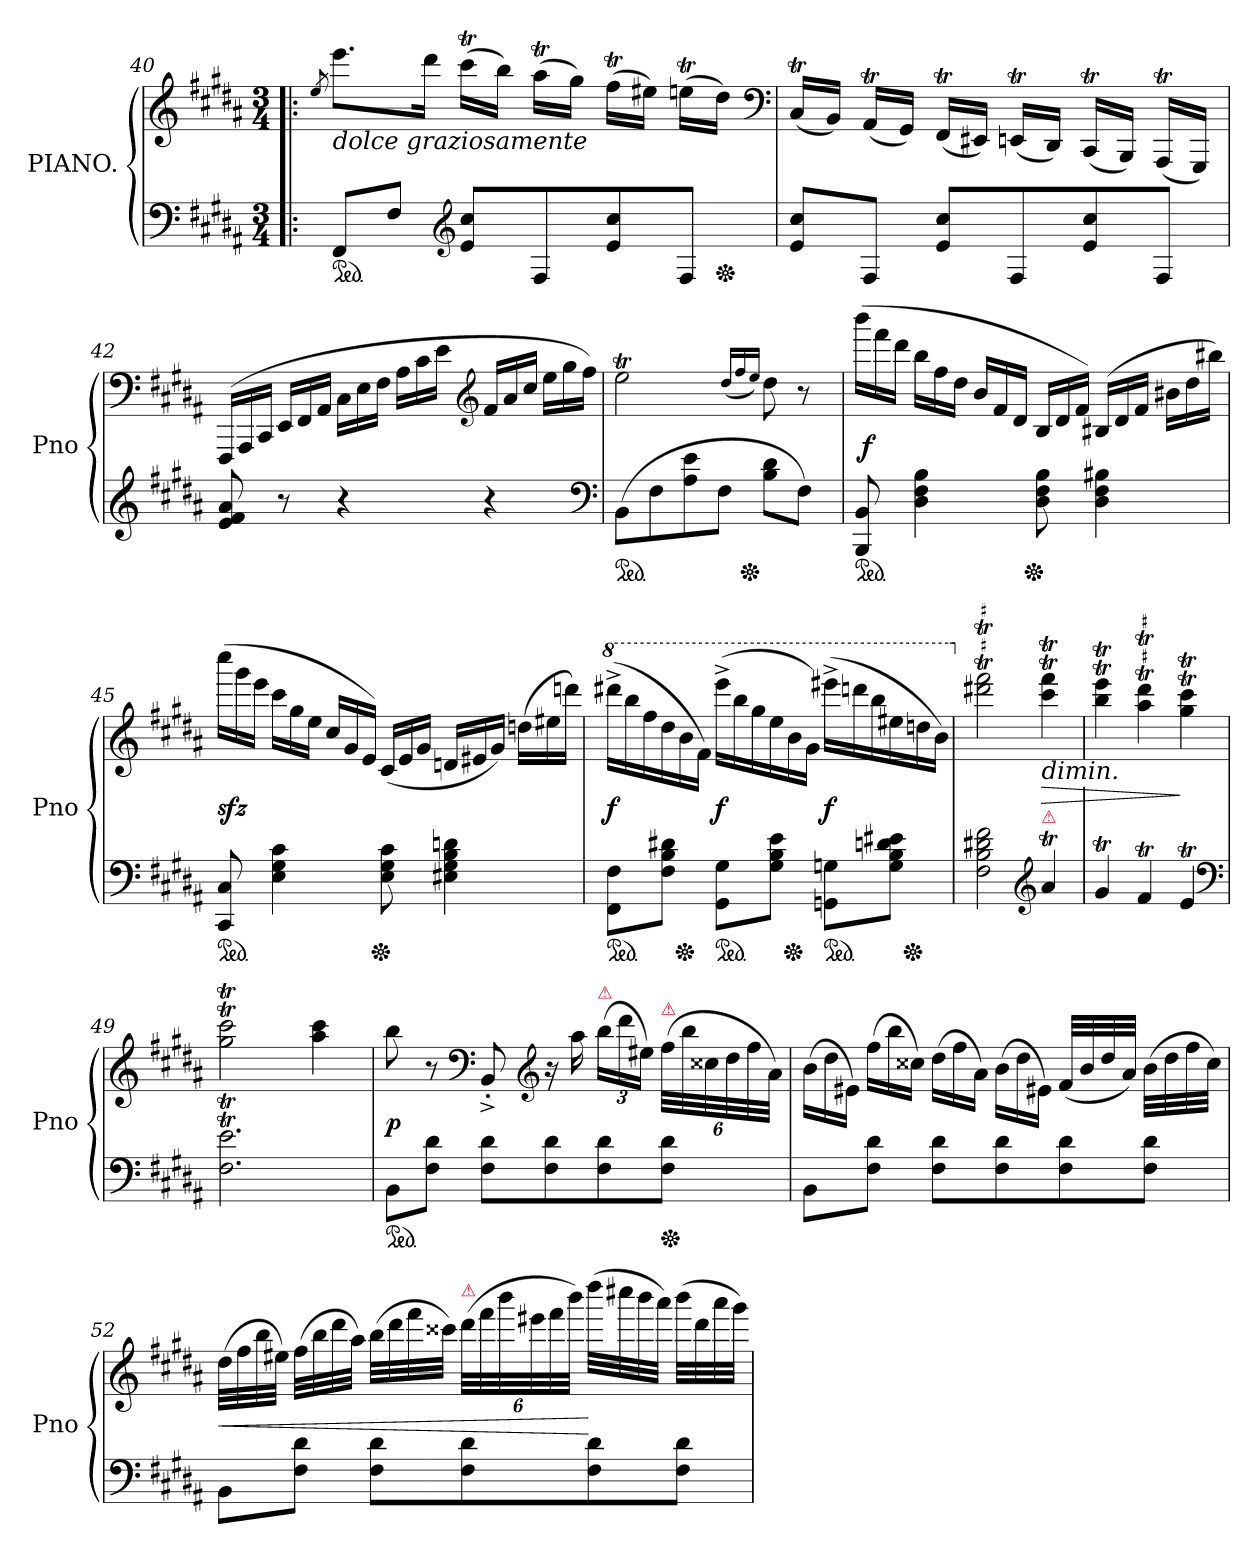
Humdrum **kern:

**kern	**kern	**dynam
*part1	*part1	*part1
*staff2	*staff1	*staff1/2
*I"PIANO.	*	*
*I'Pno	*	*
*clefF4	*clefG2	*
*k[f#c#g#d#a#]	*k[f#c#g#d#a#]	*
*M3/4	*M3/4	*
=40!|:	=40!|:	=40!|:
.	8qee/	.
!	!LO:TX:b:i:t=dolce graziosamente	!
*ped	*	*
8FF#/L	8.eeeL	.
8F#J	.	.
.	16ddd#Jk	.
*clefG2	*	*
8e/ 8cc#/L	(>16ccc#TLL	.
.	16bbJJ)	.
8F#	(>16aa#tLL	.
.	16gg#JJ)	.
8e 8cc#	(>16ff#TLL	.
.	16ee#XJJ)	.
8F#J	(>16eenTLL	.
*Xped	*	*
.	16dd#JJ)	.
*	*clefF4	*
=41	=41	=41
8e 8cc#L	(<16C#TLL	.
.	16BBJJ)	.
8F#J	(<16AA#tLL	.
.	16GG#JJ)	.
8e 8cc#L	(<16FF#TLL	.
.	16EE#XJJ)	.
8F#	(<16EEnTLL	.
.	16DD#JJ)	.
8e 8cc#	(<16CC#TLL	.
.	16BBBJJ)	.
8F#J	(<16AAA#tLL	.
.	16GGG#JJ)	.
=42	=42	=42
*	*Xtuplet	*
8e 8f# 8a#	(>24FFF#LL	.
.	24AAA#	.
.	24CC#JJ	.
8r	24EELL	.
.	24FF#	.
.	24AA#JJ	.
4r	24C#LL	.
.	24E	.
.	24F#JJ	.
.	24A#LL	.
.	24c#	.
.	24eJJ	.
*	*clefG2	*
4r	24f#LL	.
.	24a#	.
.	24cc#JJ	.
.	24eeLL	.
.	24gg#	.
.	24ff#JJ)	.
*clefF4	*	*
=43	=43	=43
*ped	*	*
*	*^	*
(>8BBL	2eeT	4..ryy	.
8F#	.	.	.
8A# 8e	.	.	.
8F#J	.	.	.
*Xped	*	*	*
.	.	4ryy	.
.	(<16qqdd#/LL	.	.
.	16qqff#/	.	.
.	16qqee/JJ)	.	.
8B 8d#L	8dd#	.	.
8F#J)	8r	.	.
.	.	16ryy	.
=44	=44	=44	=44
*ped	*	*	*
8BBB 8BB	(>24bbbLL	3ryy	.
!	!	!	!LO:DY:rj
.	24fff#	.	f
.	24ddd#JJ	.	.
4D# 4F# 4B	24bbLL	.	.
.	24ff#	.	.
.	24dd#JJ	.	.
.	24bLL	.	.
.	24f#	.	.
.	24d#JJ	48ryy	.
*Xped	*	*	*
.	.	3ryy	.
8D# 8F# 8B	24BLL	.	.
.	24d#	.	.
.	24f#JJ)	.	.
4D# 4F# 4B#X	(>24B#XLL	.	.
.	24d#	.	.
.	24f#JJ	.	.
.	24b#XLL	.	.
.	24dd#	.	.
.	.	24.ryy	.
.	24bb#XJJ)	.	.
=45	=45	=45	=45
*ped	*	*	*
8CC# 8C#	(>24cccc#LL	3ryy	sfz
.	24ggg#	.	.
.	24eeeJJ	.	.
4E 4G# 4c#	24ccc#LL	.	.
.	24gg#	.	.
.	24eeJJ	.	.
.	24cc#LL	.	.
.	24g#	.	.
.	24eJJ)	48ryy	.
*Xped	*	*	*
.	.	3ryy	.
8E 8G# 8c#	(<24c#LL	.	.
.	24e	.	.
.	24g#JJ	.	.
4E#X 4G# 4B 4dn	24dnLL	.	.
.	24e#X	.	.
.	24g#JJ)	.	.
.	(>24ddnLL	.	.
.	24ee#X	.	.
.	.	24.ryy	.
.	24dddnJJ)	.	.
*	*v	*v	*
=46	=46	=46
*	*8va	*
*ped	*	*
8FF# 8F#L	(>24dddd#X^>LL	f
.	24bbb	.
.	24fff#	.
8F# 8B 8d#XJ	24ddd#	.
*Xped	*	*
.	24bb	.
.	24ff#JJ)	.
*ped	*	*
8GG# 8G#L	(>24eeee^>LL	f
.	24bbb	.
.	24ggg#	.
8G# 8B 8eJ	24eee	.
*Xped	*	*
.	24bb	.
.	24gg#JJ)	.
*ped	*	*
8GGn 8GnL	(>24eeee#X^>LL	f
.	24ddddn	.
.	24bbb	.
8G 8B 8dn 8e#XJ	24eee#X	.
*Xped	*	*
.	24dddn	.
.	24bbJJ)	.
=47	=47	=47
*	*X8va	*
2F# 2B 2d#X 2f#	2ddd#XT 2fff#T	.
*clefG2	*	*
!	!LO:TX:c:i:t=dimin.	!
!LO:TX:a:color=crimson:t=⚠	!	!
4a#t	4ccc#T 4fff#T	>
=48	=48	=48
4g#T	4bbT 4eeeT	.
4f#T	4aa#T 4ddd#T	.
4eT	4gg#T 4ccc#T	]
*clefF4	*	*
=49	=49	=49
2.F#T 2.eT	2gg#T 2ccc#T	.
.	4aa# 4ccc#	.
=50	=50	=50
*ped	*	*
8BBL	8bb	p
8F# 8d#J	8r	.
*	*clefF4	*
8F# 8d#L	8BB'<^<	.
*	*clefG2	*
8F# 8d#	16r	.
.	16aa#	.
*	*tuplet	*
!	!LO:TX:a:color=crimson:t=⚠	!
8F# 8d#	(>24bbLL	.
.	24ddd#	.
.	24ee#XJJ)	.
!	!LO:TX:a:color=crimson:t=⚠	!
*Xped	*	*
8F# 8d#J	(>48ff#LLL	.
.	48bb	.
.	48cc##X	.
.	48dd#	.
.	48ff#	.
.	48a#JJJ)	.
=51	=51	=51
*	*Xtuplet	*
8BBL	(>24b\LL	.
.	24dd#	.
.	24e#XJJ)	.
8F# 8d#J	(>24ff#LL	.
.	24bb	.
.	24cc##XJJ)	.
8F# 8d#L	(>24dd#LL	.
.	24ff#	.
.	24a#JJ)	.
8F# 8d#	(>24b\LL	.
.	24dd#	.
.	24e#XJJ)	.
8F# 8d#	(<32f#LLL	.
.	32b	.
.	32dd#	.
.	32a#JJJ)	.
8F# 8d#J	(>32bLLL	.
.	32dd#	.
.	32ff#	.
.	32cc##JJJ)	.
=52	=52	=52
8BBL	(>32dd#LLL	<
.	32ff#	.
.	32bb	.
.	32ee#XJJJ)	.
8F# 8d#J	(>32ff#LLL	.
.	32bb	.
.	32ddd#	.
.	32aa#JJJ)	.
8F# 8d#L	(>32bbLLL	.
.	32ddd#	.
.	32fff#	.
.	32ccc##XJJJ)	.
*	*tuplet	*
!	!LO:TX:a:color=crimson:t=⚠	!
8F# 8d#	(>48ddd#LLL	.
.	48fff#	.
.	48bbb	.
.	48eee#X	.
.	48fff#	.
.	48bbbJJJ)	.
8F# 8d#	(32dddd#LLL	[
.	32cccc#X	.
.	32bbb	.
.	32aaa#JJJ)	.
8F# 8d#J	(>32bbbLLL	.
.	32ddd#	.
.	32aaa#	.
.	32ggg#JJJ)	.
=	=	=
*-	*-	*-
